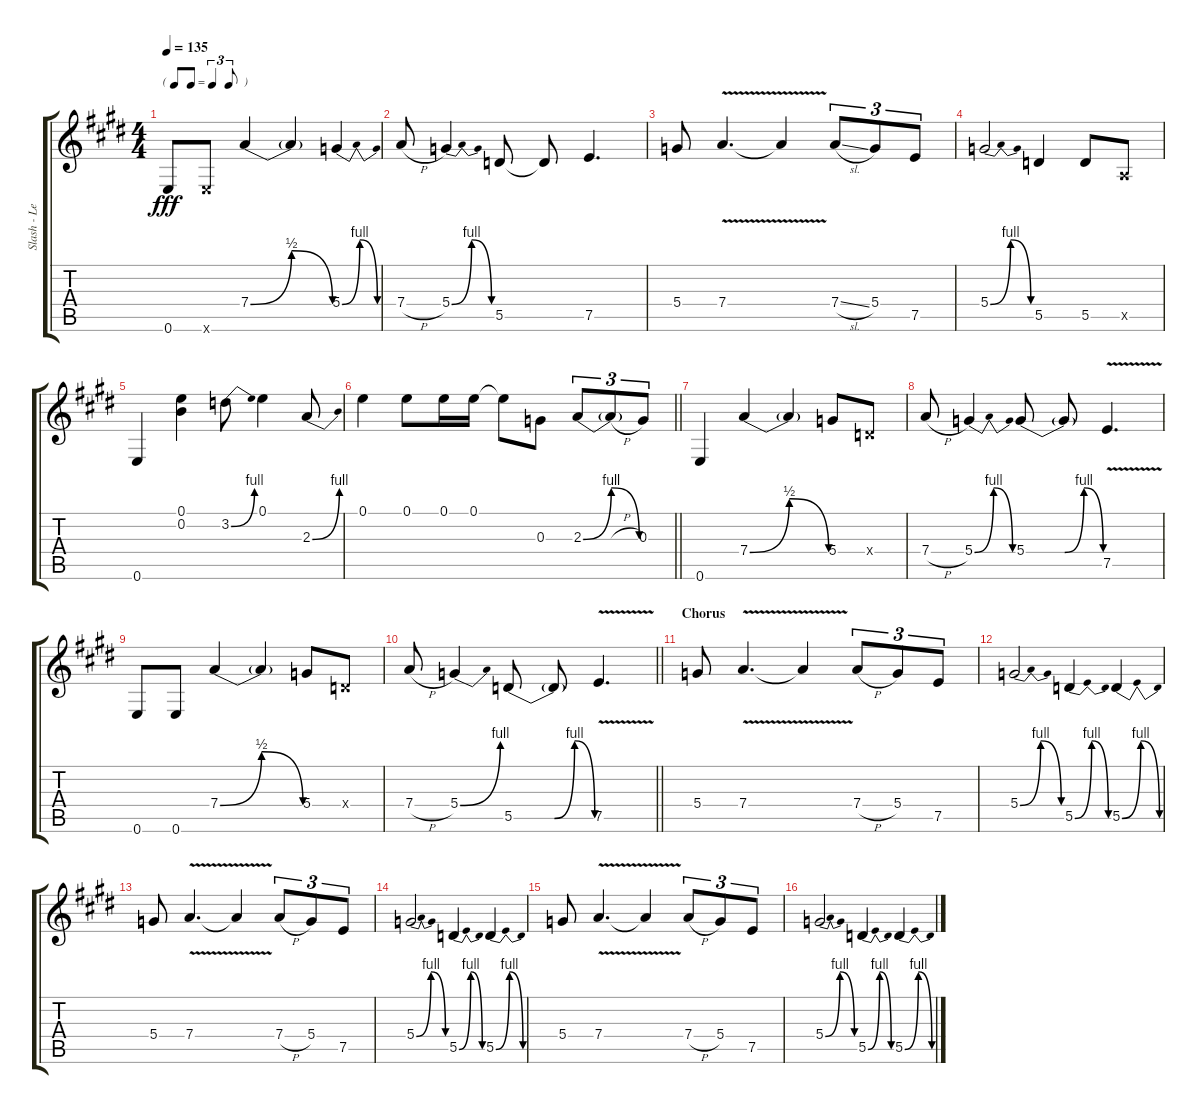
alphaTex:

\track ("Slash - Lead Guitar" "Slash - Le") {instrument distortionguitar}
\staff {score tabs}
\tuning (E4 B3 G3 D3 A2 E2) {hide}
\ts (4 4)
\tf triplet8th
\tempo 135
\clef g2
\ks e
0.6.8{dy fff} 0.6{x}.8 7.4{be (bendrelease 0 0 30 2 30 2 60 0)}.4 7.4{t}.4 5.4{be (bendrelease 0 0 30 4 30 4 60 0)}.4 |
7.4{h}.8 5.4{be (bendrelease 0 0 30 4 30 4 60 0)}.4 5.5.8 5.5{t}.8 7.5.4{d} |
5.4.8 7.4{v}.4{d} 7.4{t}.4 7.4{sl}.8{tu (3 2)} 5.4.8{tu (3 2)} 7.5.8{tu (3 2)} |
5.4{be (bendrelease 0 0 31 4 31 4 60 0)}.2 5.5.4 5.5.8 0.5{x}.8 |
0.6.4 (0.1 0.2).4 3.2{be (bend 0 0 60 4)}.8 0.1.4 2.3{be (bend 0 0 60 4)}.8 |
\barLineRight lightlight
0.1.4 0.1.8 0.1.16 0.1.16 0.1{t}.8 0.3.8 2.3{be (bendrelease 0 0 29 4 29 4 60 0)}.8{tu (3 2)} 2.3{h t}.8{tu (3 2)} 0.3.8{tu (3 2)} |
0.6.4 7.4{be (bendrelease 0 0 30 2 30 2 60 0)}.4 7.4{t}.4 5.4.8 0.4{x}.8 |
7.4{h}.8 5.4{be (bendrelease 0 0 30 4 30 4 60 0)}.4 5.4{be (custom 0 0 30 0 45 4 60 0)}.8 5.4{t}.8 7.5{v}.4{d} |
0.6.8 0.6.8 7.4{be (bendrelease 0 0 30 2 30 2 60 0)}.4 7.4{t}.4 5.4.8 0.4{x}.8 |
\barLineRight lightlight
7.4{h}.8 5.4{be (bend 0 0 60 4)}.4 5.5{be (custom 0 0 30 0 45 4 60 0)}.8 5.5{t}.8 7.5{v}.4{d} |
\section ("" "Chorus")
5.4.8 7.4{v}.4{d} 7.4{t}.4 7.4{h}.8{tu (3 2)} 5.4.8{tu (3 2)} 7.5.8{tu (3 2)} |
5.4{be (bendrelease 0 0 30 4 30 4 60 0)}.2 5.5{be (bendrelease 0 0 30 4 30 4 60 0)}.4 5.5{be (bendrelease 0 0 30 4 30 4 60 0)}.4 |
5.4.8 7.4{v}.4{d} 7.4{t}.4 7.4{h}.8{tu (3 2)} 5.4.8{tu (3 2)} 7.5.8{tu (3 2)} |
5.4{be (bendrelease 0 0 30 4 30 4 60 0)}.2 5.5{be (bendrelease 0 0 30 4 30 4 60 0)}.4 5.5{be (bendrelease 0 0 30 4 30 4 60 0)}.4 |
5.4.8 7.4{v}.4{d} 7.4{t}.4 7.4{h}.8{tu (3 2)} 5.4.8{tu (3 2)} 7.5.8{tu (3 2)} |
5.4{be (bendrelease 0 0 30 4 30 4 60 0)}.2 5.5{be (bendrelease 0 0 30 4 30 4 60 0)}.4 5.5{be (bendrelease 0 0 30 4 30 4 60 0)}.4
